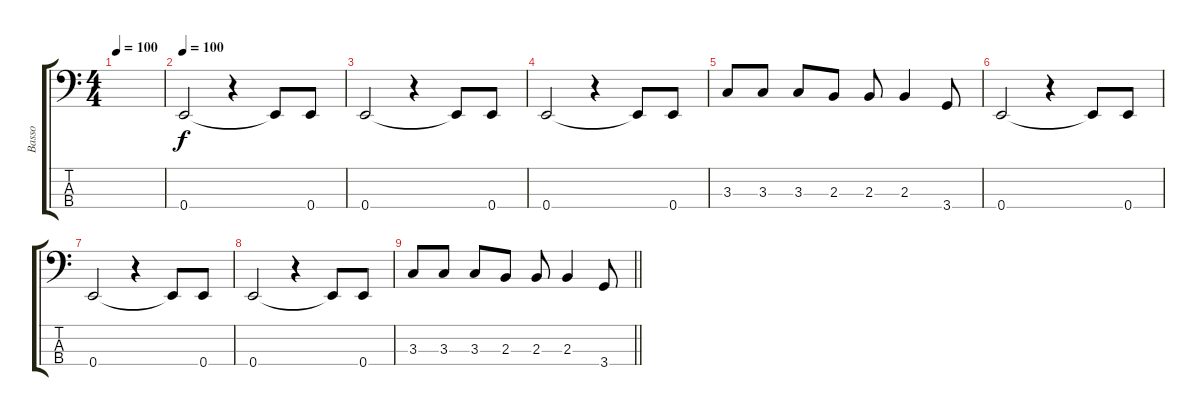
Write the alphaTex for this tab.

\track ("Basso" "Basso") {instrument electricbassfinger}
\staff {score tabs}
\tuning (G2 D2 A1 E1) {hide}
\ts (4 4)
\tempo 100
\clef f4
\ks c
|
\tempo 100
0.4.2 r.4 0.4{t}.8 0.4.8 |
0.4.2 r.4 0.4{t}.8 0.4.8 |
0.4.2 r.4 0.4{t}.8 0.4.8 |
3.3.8 3.3.8 3.3.8 2.3.8 2.3.8 2.3.4 3.4.8 |
0.4.2 r.4 0.4{t}.8 0.4.8 |
0.4.2 r.4 0.4{t}.8 0.4.8 |
0.4.2 r.4 0.4{t}.8 0.4.8 |
\barLineRight lightlight
3.3.8 3.3.8 3.3.8 2.3.8 2.3.8 2.3.4 3.4.8
